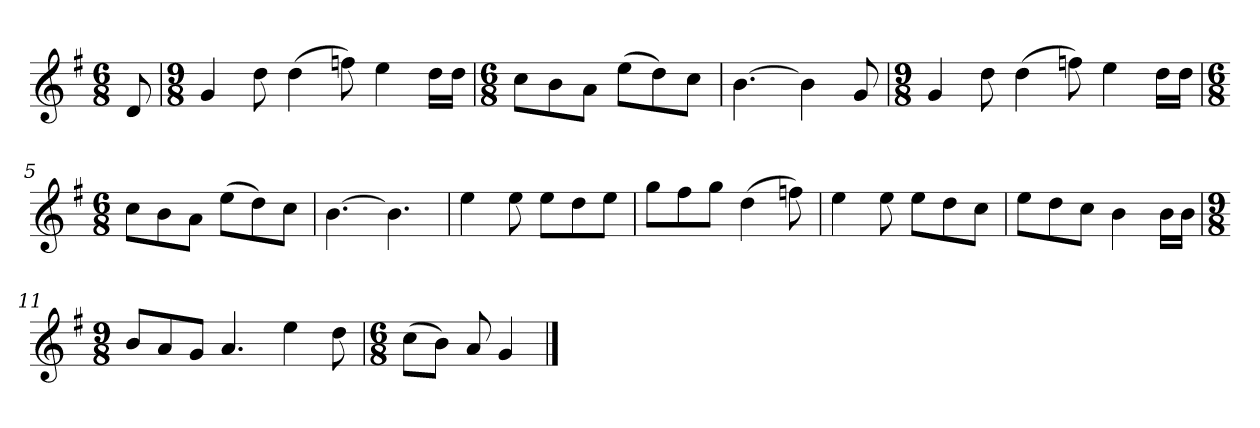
**kern
*part1
*staff1
*k[f#]
*M6/8
*MM120
=
8d
=1
*M9/8
4g
8dd
(4dd
8ffn)
4ee
16ddLL
16ddJJ
=2
*M6/8
8ccL
8b
8aJ
(8eeL
8dd)
8ccJ
=3
[4.b
4b]
8g
=4
*M9/8
4g
8dd
(4dd
8ffn)
4ee
16ddLL
16ddJJ
=5
*M6/8
8ccL
8b
8aJ
(8eeL
8dd)
8ccJ
=6
[4.b
4.b]
=7
4ee
8ee
8eeL
8dd
8eeJ
=8
8ggL
8ff#
8ggJ
(4dd
8ffn)
=9
4ee
8ee
8eeL
8dd
8ccJ
=10
8eeL
8dd
8ccJ
4b
16bLL
16bJJ
=11
*M9/8
8bL
8a
8gJ
4.a
4ee
8dd
=12
*M6/8
(8ccL
8bJ)
8a
4g
==
*-
